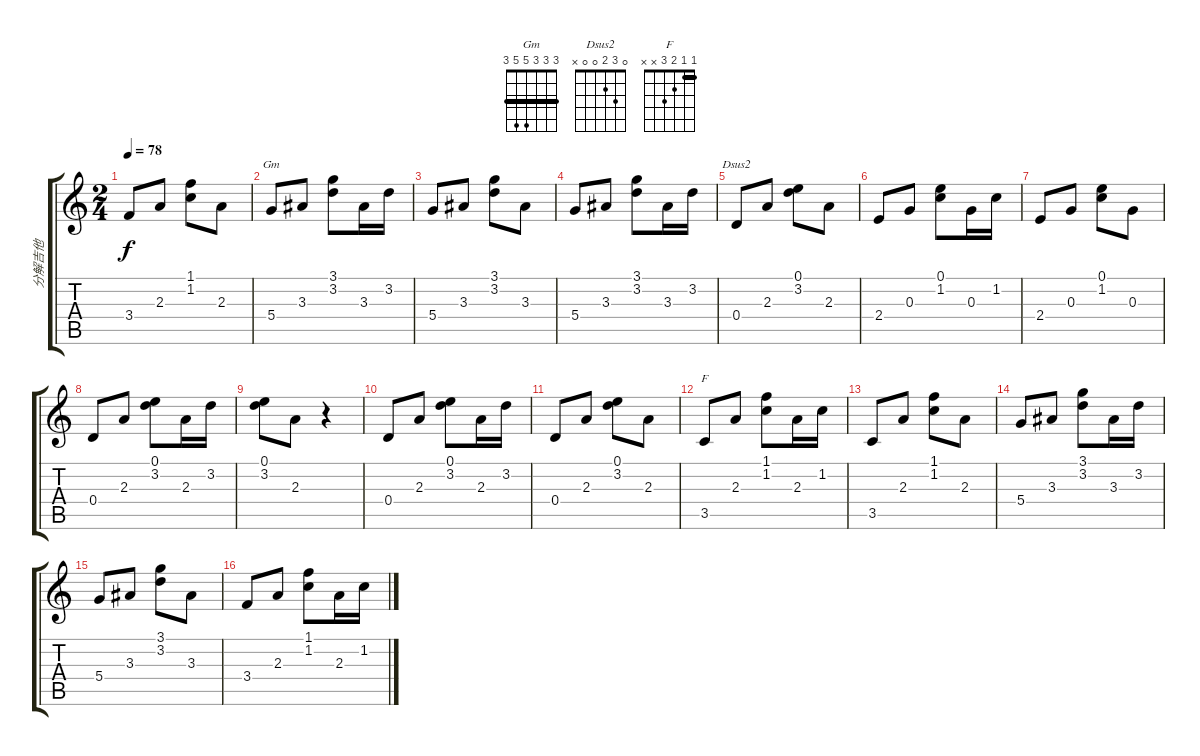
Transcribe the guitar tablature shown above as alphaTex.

\track ("分解吉他" "分解吉他") {instrument acousticguitarnylon}
\staff {score tabs}
\tuning (E4 B3 G3 D3 A2 E2) {hide}
\chord ("Gm" 3 3 3 5 5 3) {barre 3}
\chord ("Dsus2" 0 3 2 0 0 x)
\chord ("F" 1 1 2 3 x x) {barre 1}
\ts (2 4)
\tempo 78
\clef g2
\ks c
3.4.8{dy f} 2.3.8 (1.1 1.2).8 2.3.8 |
5.4.8{ch "Gm"} 3.3.8 (3.1 3.2).8 3.3.16 3.2.16 |
5.4.8 3.3.8 (3.1 3.2).8 3.3.8 |
5.4.8 3.3.8 (3.1 3.2).8 3.3.16 3.2.16 |
0.4.8{ch "Dsus2"} 2.3.8 (0.1 3.2).8 2.3.8 |
2.4.8 0.3.8 (0.1 1.2).8 0.3.16 1.2.16 |
2.4.8 0.3.8 (0.1 1.2).8 0.3.8 |
0.4.8 2.3.8 (0.1 3.2).8 2.3.16 3.2.16 |
(0.1 3.2).8 2.3.8 r.4 |
0.4.8 2.3.8 (0.1 3.2).8 2.3.16 3.2.16 |
0.4.8 2.3.8 (0.1 3.2).8 2.3.8 |
3.5.8{ch "F"} 2.3.8 (1.1 1.2).8 2.3.16 1.2.16 |
3.5.8 2.3.8 (1.1 1.2).8 2.3.8 |
5.4.8 3.3.8 (3.1 3.2).8 3.3.16 3.2.16 |
5.4.8 3.3.8 (3.1 3.2).8 3.3.8 |
3.4.8 2.3.8 (1.1 1.2).8 2.3.16 1.2.16
